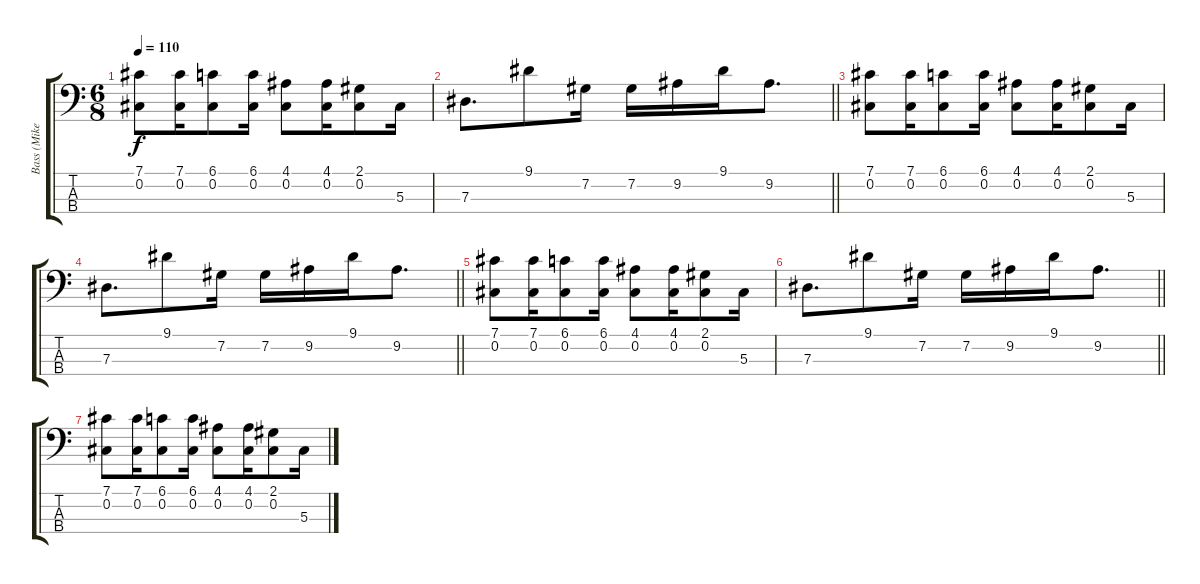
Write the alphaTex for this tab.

\track ("Bass (Mike Dirnt)" "Bass (Mike") {instrument electricbasspick}
\staff {score tabs}
\tuning (Gb2 Db2 Ab1 Eb1) {hide}
\ts (6 8)
\tempo 110
\clef f4
\ks c
(7.1 0.2).8{dy f} (7.1 0.2).16 (6.1 0.2).8 (6.1 0.2).16 (4.1 0.2).8 (4.1 0.2).16 (2.1 0.2).8 5.3.16 |
\barLineRight lightlight
7.3.8{d} 9.1.8 7.2.16 7.2.16 9.2.16 9.1.16 9.2.8{d} |
(7.1 0.2).8 (7.1 0.2).16 (6.1 0.2).8 (6.1 0.2).16 (4.1 0.2).8 (4.1 0.2).16 (2.1 0.2).8 5.3.16 |
\barLineRight lightlight
7.3.8{d volume 0} 9.1.8 7.2.16 7.2.16 9.2.16 9.1.16 9.2.8{d} |
(7.1 0.2).8 (7.1 0.2).16 (6.1 0.2).8 (6.1 0.2).16 (4.1 0.2).8 (4.1 0.2).16 (2.1 0.2).8 5.3.16 |
\barLineRight lightlight
7.3.8{d} 9.1.8 7.2.16 7.2.16 9.2.16 9.1.16 9.2.8{d} |
(7.1 0.2).8 (7.1 0.2).16 (6.1 0.2).8 (6.1 0.2).16 (4.1 0.2).8 (4.1 0.2).16 (2.1 0.2).8 5.3.16
